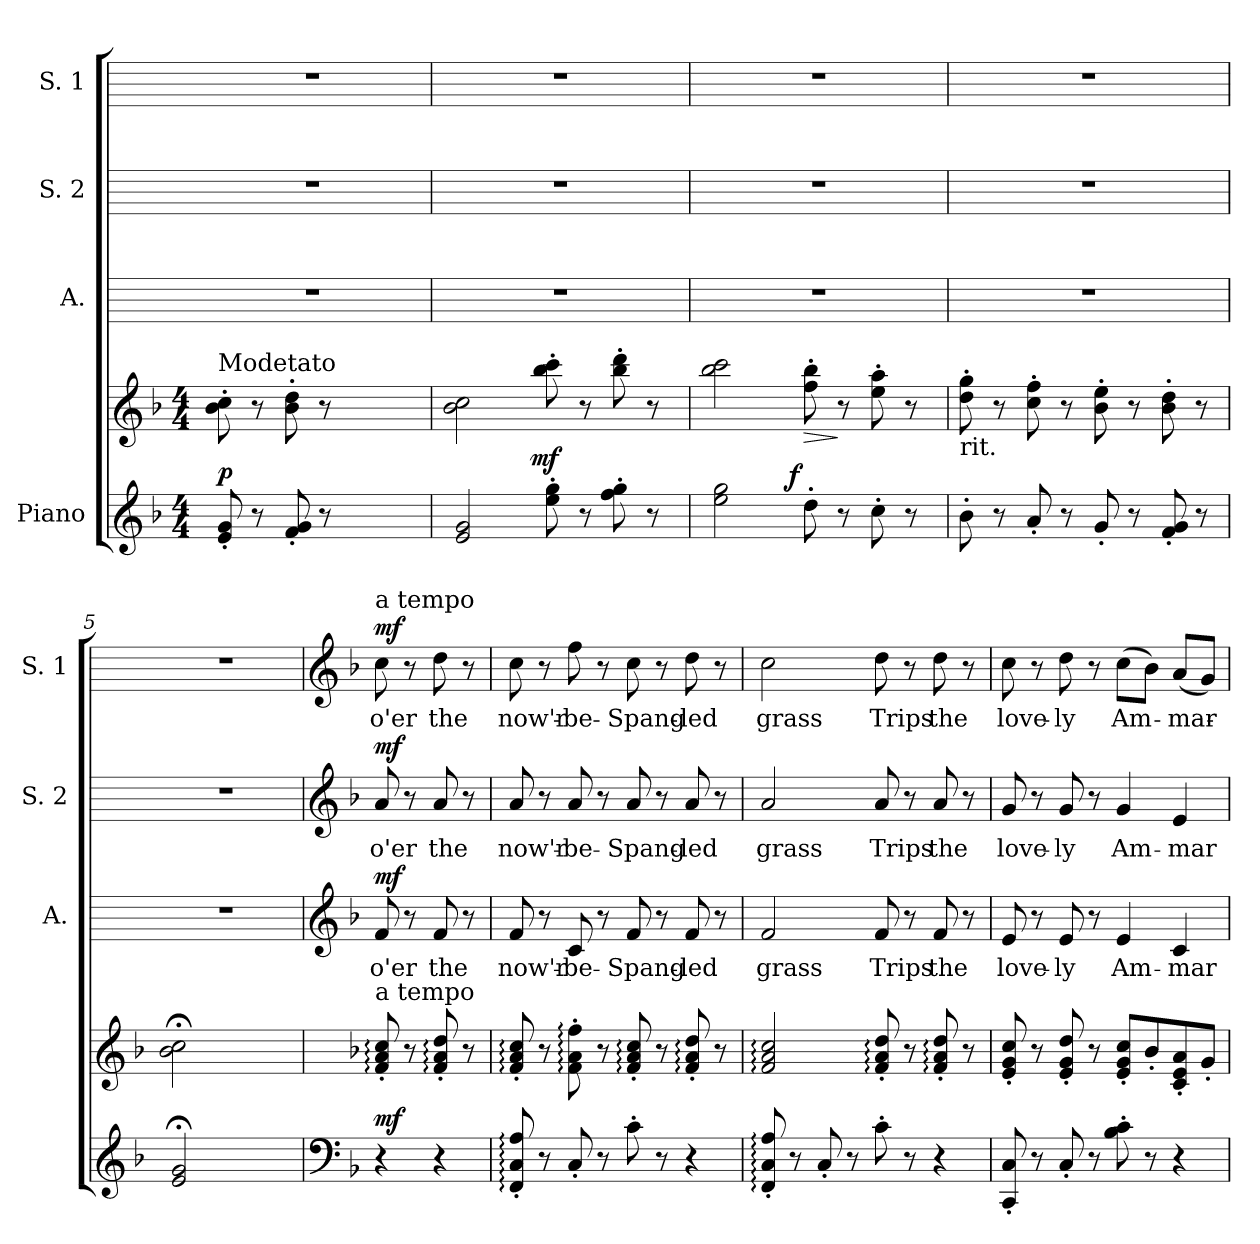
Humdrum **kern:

**kern	**kern	**dynam	**kern	**text	**dynam	**kern	**text	**dynam	**kern	**text	**dynam
*part4	*part4	*part4	*part3	*part3	*part3	*part2	*part2	*part2	*part1	*part1	*part1
*staff5	*staff4	*staff4/5	*staff3	*staff3	*staff3	*staff2	*staff2	*staff2	*staff1	*staff1	*staff1
*I"Piano	*	*	*I"A.	*	*	*I"S. 2	*	*	*I"S. 1	*	*
*	*	*	*I'A.	*	*	*I'S. 2	*	*	*I'S. 1	*	*
!!LO:PB:g=z
*stria5	*stria5	*	*stria5	*	*	*stria5	*	*	*stria5	*	*
*clefG2	*clefG2	*	*	*	*	*	*	*	*	*	*
*k[b-]	*k[b-]	*	*	*	*	*	*	*	*	*	*
*F:	*F:	*	*	*	*	*	*	*	*	*	*
*M4/4	*M4/4	*	*	*	*	*	*	*	*	*	*
*MM126	*MM126	*	*MM126	*	*	*MM126	*	*	*MM126	*	*
=1	=1	=1	=1	=1	=1	=1	=1	=1	=1	=1	=1
!	!LO:TX:a:t=Modetato	!	!	!	!	!	!	!	!	!	!
!	!	!LO:DY:a=2	!	!	!	!	!	!	!	!	!
8e/'< 8g/'<	8b-\'> 8cc\'>	p	1r	.	.	1r	.	.	1r	.	.
8r	8r	.	.	.	.	.	.	.	.	.	.
8f/'< 8g/'<	8b-\'> 8dd\'>	.	.	.	.	.	.	.	.	.	.
8r	8r	.	.	.	.	.	.	.	.	.	.
2ryy	2ryy	.	.	.	.	.	.	.	.	.	.
=2	=2	=2	=2	=2	=2	=2	=2	=2	=2	=2	=2
*^	*	*	*	*	*	*	*	*	*	*	*
2e/ 2g/	4...ryy	2b-\ 2cc\	.	1r	.	.	1r	.	.	1r	.	.
!	!	!	!LO:DY:a=2	!	!	!	!	!	!	!	!	!
.	2ryy	.	mf	.	.	.	.	.	.	.	.	.
8gg\'> 8ee\'>	.	8bb-\'> 8ccc\'>	.	.	.	.	.	.	.	.	.	.
8r	.	8r	.	.	.	.	.	.	.	.	.	.
8ff\'> 8gg\'>	.	8ddd\'> 8bb-\'>	.	.	.	.	.	.	.	.	.	.
8r	.	8r	.	.	.	.	.	.	.	.	.	.
.	32ryy	.	.	.	.	.	.	.	.	.	.	.
=3	=3	=3	=3	=3	=3	=3	=3	=3	=3	=3	=3	=3
2gg\ 2ee\	4...ryy	2bb-\ 2ccc\	.	1r	.	.	1r	.	.	1r	.	.
!	!	!	!LO:DY:a=2	!	!	!	!	!	!	!	!	!
.	2ryy	.	f	.	.	.	.	.	.	.	.	.
!	!	!	!LO:HP:b	!	!	!	!	!	!	!	!	!
8dd'>\	.	8ff\'> 8bb-\'>	>	.	.	.	.	.	.	.	.	.
8r	.	8r	]	.	.	.	.	.	.	.	.	.
8cc'>\	.	8aa\'> 8ee\'>	.	.	.	.	.	.	.	.	.	.
8r	.	8r	.	.	.	.	.	.	.	.	.	.
.	32ryy	.	.	.	.	.	.	.	.	.	.	.
=4	=4	=4	=4	=4	=4	=4	=4	=4	=4	=4	=4	=4
!	!	!LO:TX:b:t=rit.	!	!	!	!	!	!	!	!	!	!
*v	*v	*	*	*	*	*	*	*	*	*	*	*
8b-'>\	8dd\'> 8gg\'>	.	1r	.	.	1r	.	.	1r	.	.
8r	8r	.	.	.	.	.	.	.	.	.	.
8a'</	8cc\'> 8ff\'>	.	.	.	.	.	.	.	.	.	.
8r	8r	.	.	.	.	.	.	.	.	.	.
8g'</	8b-\'> 8ee\'>	.	.	.	.	.	.	.	.	.	.
8r	8r	.	.	.	.	.	.	.	.	.	.
8f/'< 8g/'<	8dd\'> 8b-\'>	.	.	.	.	.	.	.	.	.	.
8r	8r	.	.	.	.	.	.	.	.	.	.
=5	=5	=5	=5	=5	=5	=5	=5	=5	=5	=5	=5
2e/;< 2g/;<	2b-\;< 2cc\;<	.	1r	.	.	1r	.	.	1r	.	.
2ryy	2ryy	.	.	.	.	.	.	.	.	.	.
!!LO:LB:g=z
=6	=6	=6	=6	=6	=6	=6	=6	=6	=6	=6	=6
*clefF4	*	*	*clefG2	*	*	*clefG2	*	*	*clefG2	*	*
*	*	*	*k[b-]	*	*	*k[b-]	*	*	*k[b-]	*	*
*	*	*	*F:	*	*	*F:	*	*	*F:	*	*
!	!	!	!	!	!	!	!	!	!LO:TX:a:t=a tempo	!	!
!	!LO:TX:a:t=a tempo	!	!	!	!	!	!	!	!	!	!
!	!	!LO:DY:a=2	!	!LO:LY:b:cj	!LO:DY:a	!	!LO:LY:b:cj	!LO:DY:a	!	!LO:LY:b:cj	!LO:DY:a
4r	8cc/:'< 8a/:'< 8f/:'<	mf	8f/	o'er	mf	8a/	o'er	mf	8cc\	o'er	mf
.	8r	.	8r	.	.	8r	.	.	8r	.	.
!	!	!	!	!LO:LY:b:cj	!	!	!LO:LY:b:cj	!	!	!LO:LY:b:cj	!
4r	8f/:'< 8dd/:'< 8a/:'<	.	8f/	the	.	8a/	the	.	8dd\	the	.
.	8r	.	8r	.	.	8r	.	.	8r	.	.
=7	=7	=7	=7	=7	=7	=7	=7	=7	=7	=7	=7
!	!	!	!	!LO:LY:b:cj	!	!	!LO:LY:b:cj	!	!	!LO:LY:b:cj	!
8C/:'< 8A/:'< 8FF/:'<	8f/:'< 8a/:'< 8cc/:'<	.	8f/	now'r-	.	8a/	now'r-	.	8cc\	now'r-	.
8r	8r	.	8r	.	.	8r	.	.	8r	.	.
!	!	!	!	!LO:LY:b:cj	!	!	!LO:LY:b:cj	!	!	!LO:LY:b:cj	!
8C'</	8f\:'> 8a\:'> 8ff\:'>	.	8c/	-be-	.	8a/	-be-	.	8ff\	-be-	.
8r	8r	.	8r	.	.	8r	.	.	8r	.	.
!	!	!	!	!LO:LY:b:cj	!	!	!LO:LY:b:cj	!	!	!LO:LY:b:cj	!
8c:'>\	8a/:'< 8cc/:'< 8f/:'<	.	8f/	-Spang-	.	8a/	-Spang-	.	8cc\	-Spang-	.
8r	8r	.	8r	.	.	8r	.	.	8r	.	.
!	!	!	!	!LO:LY:b:cj	!	!	!LO:LY:b:cj	!	!	!LO:LY:b:cj	!
4r	8a/:'< 8dd/:'< 8f/:'<	.	8f/	-led	.	8a/	-led	.	8dd\	-led	.
.	8r	.	8r	.	.	8r	.	.	8r	.	.
=8	=8	=8	=8	=8	=8	=8	=8	=8	=8	=8	=8
!	!	!	!	!LO:LY:b:cj	!	!	!LO:LY:b:cj	!	!	!LO:LY:b:cj	!
8C/:'< 8FF/:'< 8A/:'<	2a/: 2f/: 2cc/:	.	2f/	grass	.	2a/	grass	.	2cc\	grass	.
8r	.	.	.	.	.	.	.	.	.	.	.
8C'</	.	.	.	.	.	.	.	.	.	.	.
8r	.	.	.	.	.	.	.	.	.	.	.
!	!	!	!	!LO:LY:b:cj	!	!	!LO:LY:b:cj	!	!	!LO:LY:b:cj	!
8c:'>\	8dd/:'< 8f/:'< 8a/:'<	.	8f/	Trips	.	8a/	Trips	.	8dd\	Trips	.
8r	8r	.	8r	.	.	8r	.	.	8r	.	.
!	!	!	!	!LO:LY:b:cj	!	!	!LO:LY:b:cj	!	!	!LO:LY:b:cj	!
4r	8dd/:'< 8a/:'< 8f/:'<	.	8f/	the	.	8a/	the	.	8dd\	the	.
.	8r	.	8r	.	.	8r	.	.	8r	.	.
=9	=9	=9	=9	=9	=9	=9	=9	=9	=9	=9	=9
!	!	!	!	!LO:LY:b:cj	!	!	!LO:LY:b:cj	!	!	!LO:LY:b:cj	!
8CC/'< 8C/'<	8e/'< 8g/'< 8cc/'<	.	8e/	love-	.	8g/	love-	.	8cc\	love-	.
8r	8r	.	8r	.	.	8r	.	.	8r	.	.
!	!	!	!	!LO:LY:b:cj	!	!	!LO:LY:b:cj	!	!	!LO:LY:b:cj	!
8C'</	8e/'< 8dd/'< 8g/'<	.	8e/	-ly	.	8g/	-ly	.	8dd\	-ly	.
8r	8r	.	8r	.	.	8r	.	.	8r	.	.
!	!	!	!	!LO:LY:b	!	!	!LO:LY:b	!	!	!LO:LY:b	!
8B-\'> 8c\'>	8g/'< 8cc/'< 8e/'<L	.	4e/	Am-	.	4g/	Am-	.	(>8cc\L	Am-	.
8r	8b-'</	.	.	.	.	.	.	.	8b-\J)	.	.
!	!	!	!	!LO:LY:b	!	!	!LO:LY:b	!	!	!LO:LY:b	!
4r	8e/'< 8a/'< 8c/'<	.	4c/	-mar-	.	4e/	-mar-	.	(<8a/L	-mar-	.
.	8g'</J	.	.	.	.	.	.	.	8g/J)	.	.
=	=	=	=	=	=	=	=	=	=	=	=
*-	*-	*-	*-	*-	*-	*-	*-	*-	*-	*-	*-
